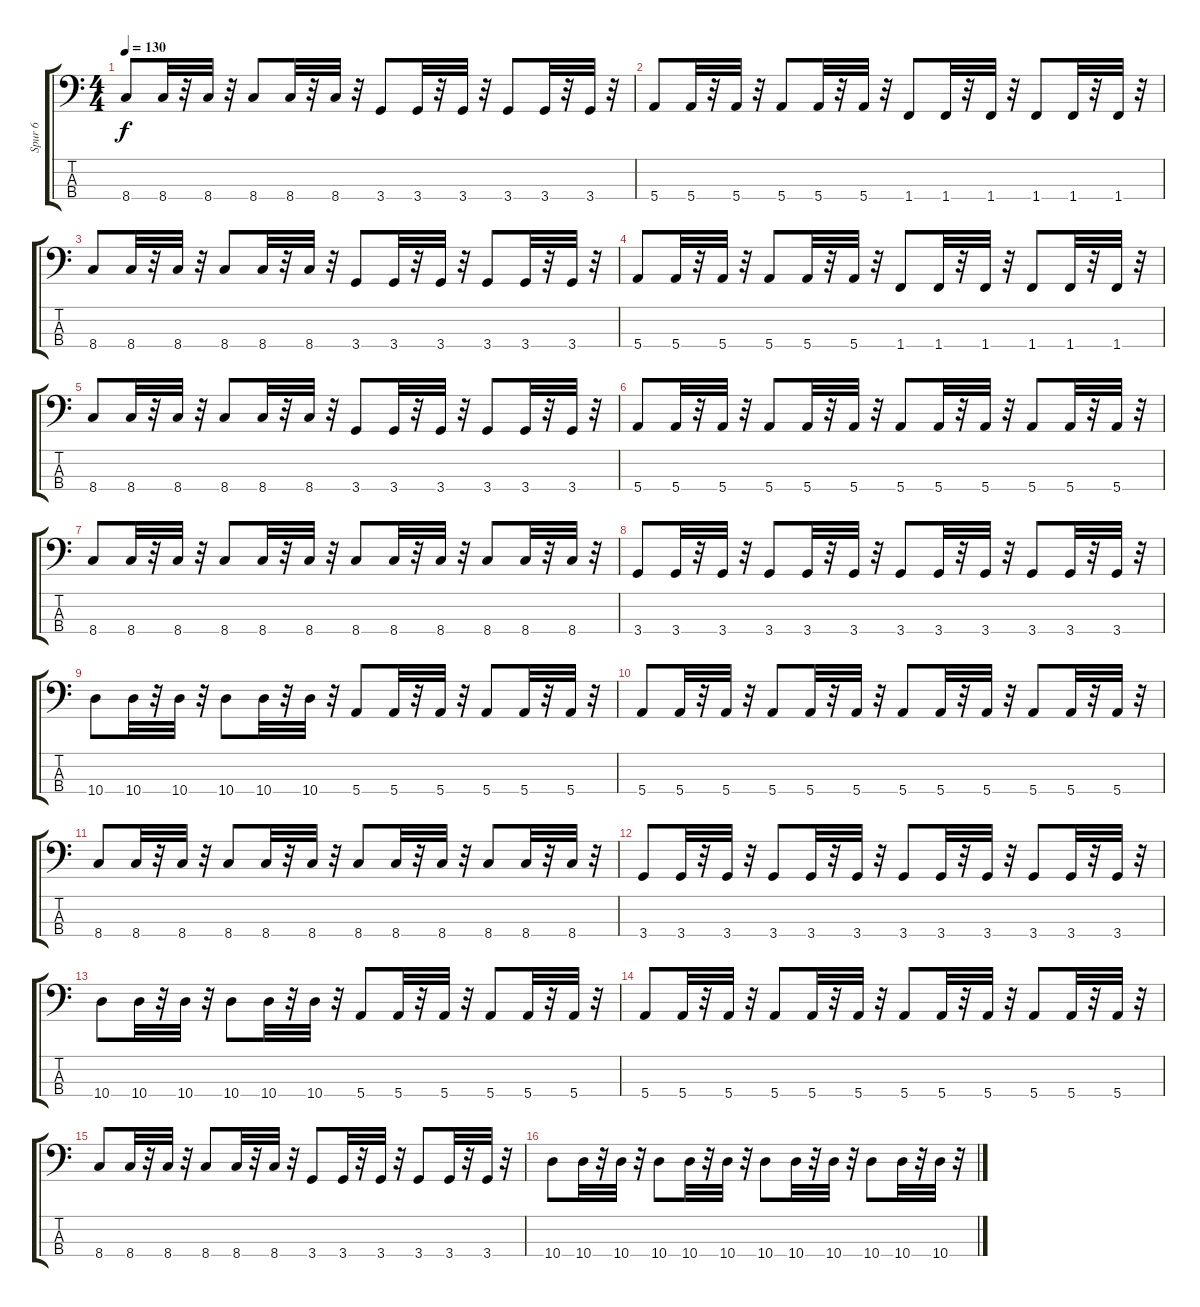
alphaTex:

\track ("Spur 6" "Spur 6") {instrument electricbassfinger}
\staff {score tabs}
\tuning (G2 D2 A1 E1) {hide}
\ts (4 4)
\tempo 130
\clef f4
\ks c
8.4.8{dy f} 8.4.32 r.32 8.4.32 r.32 8.4.8 8.4.32 r.32 8.4.32 r.32 3.4.8 3.4.32 r.32 3.4.32 r.32 3.4.8 3.4.32 r.32 3.4.32 r.32 |
5.4.8 5.4.32 r.32 5.4.32 r.32 5.4.8 5.4.32 r.32 5.4.32 r.32 1.4.8 1.4.32 r.32 1.4.32 r.32 1.4.8 1.4.32 r.32 1.4.32 r.32 |
8.4.8 8.4.32 r.32 8.4.32 r.32 8.4.8 8.4.32 r.32 8.4.32 r.32 3.4.8 3.4.32 r.32 3.4.32 r.32 3.4.8 3.4.32 r.32 3.4.32 r.32 |
5.4.8 5.4.32 r.32 5.4.32 r.32 5.4.8 5.4.32 r.32 5.4.32 r.32 1.4.8 1.4.32 r.32 1.4.32 r.32 1.4.8 1.4.32 r.32 1.4.32 r.32 |
8.4.8 8.4.32 r.32 8.4.32 r.32 8.4.8 8.4.32 r.32 8.4.32 r.32 3.4.8 3.4.32 r.32 3.4.32 r.32 3.4.8 3.4.32 r.32 3.4.32 r.32 |
5.4.8 5.4.32 r.32 5.4.32 r.32 5.4.8 5.4.32 r.32 5.4.32 r.32 5.4.8 5.4.32 r.32 5.4.32 r.32 5.4.8 5.4.32 r.32 5.4.32 r.32 |
8.4.8 8.4.32 r.32 8.4.32 r.32 8.4.8 8.4.32 r.32 8.4.32 r.32 8.4.8 8.4.32 r.32 8.4.32 r.32 8.4.8 8.4.32 r.32 8.4.32 r.32 |
3.4.8 3.4.32 r.32 3.4.32 r.32 3.4.8 3.4.32 r.32 3.4.32 r.32 3.4.8 3.4.32 r.32 3.4.32 r.32 3.4.8 3.4.32 r.32 3.4.32 r.32 |
10.4.8 10.4.32 r.32 10.4.32 r.32 10.4.8 10.4.32 r.32 10.4.32 r.32 5.4.8 5.4.32 r.32 5.4.32 r.32 5.4.8 5.4.32 r.32 5.4.32 r.32 |
5.4.8 5.4.32 r.32 5.4.32 r.32 5.4.8 5.4.32 r.32 5.4.32 r.32 5.4.8 5.4.32 r.32 5.4.32 r.32 5.4.8 5.4.32 r.32 5.4.32 r.32 |
8.4.8 8.4.32 r.32 8.4.32 r.32 8.4.8 8.4.32 r.32 8.4.32 r.32 8.4.8 8.4.32 r.32 8.4.32 r.32 8.4.8 8.4.32 r.32 8.4.32 r.32 |
3.4.8 3.4.32 r.32 3.4.32 r.32 3.4.8 3.4.32 r.32 3.4.32 r.32 3.4.8 3.4.32 r.32 3.4.32 r.32 3.4.8 3.4.32 r.32 3.4.32 r.32 |
10.4.8 10.4.32 r.32 10.4.32 r.32 10.4.8 10.4.32 r.32 10.4.32 r.32 5.4.8 5.4.32 r.32 5.4.32 r.32 5.4.8 5.4.32 r.32 5.4.32 r.32 |
5.4.8 5.4.32 r.32 5.4.32 r.32 5.4.8 5.4.32 r.32 5.4.32 r.32 5.4.8 5.4.32 r.32 5.4.32 r.32 5.4.8 5.4.32 r.32 5.4.32 r.32 |
8.4.8 8.4.32 r.32 8.4.32 r.32 8.4.8 8.4.32 r.32 8.4.32 r.32 3.4.8 3.4.32 r.32 3.4.32 r.32 3.4.8 3.4.32 r.32 3.4.32 r.32 |
10.4.8 10.4.32 r.32 10.4.32 r.32 10.4.8 10.4.32 r.32 10.4.32 r.32 10.4.8 10.4.32 r.32 10.4.32 r.32 10.4.8 10.4.32 r.32 10.4.32 r.32
